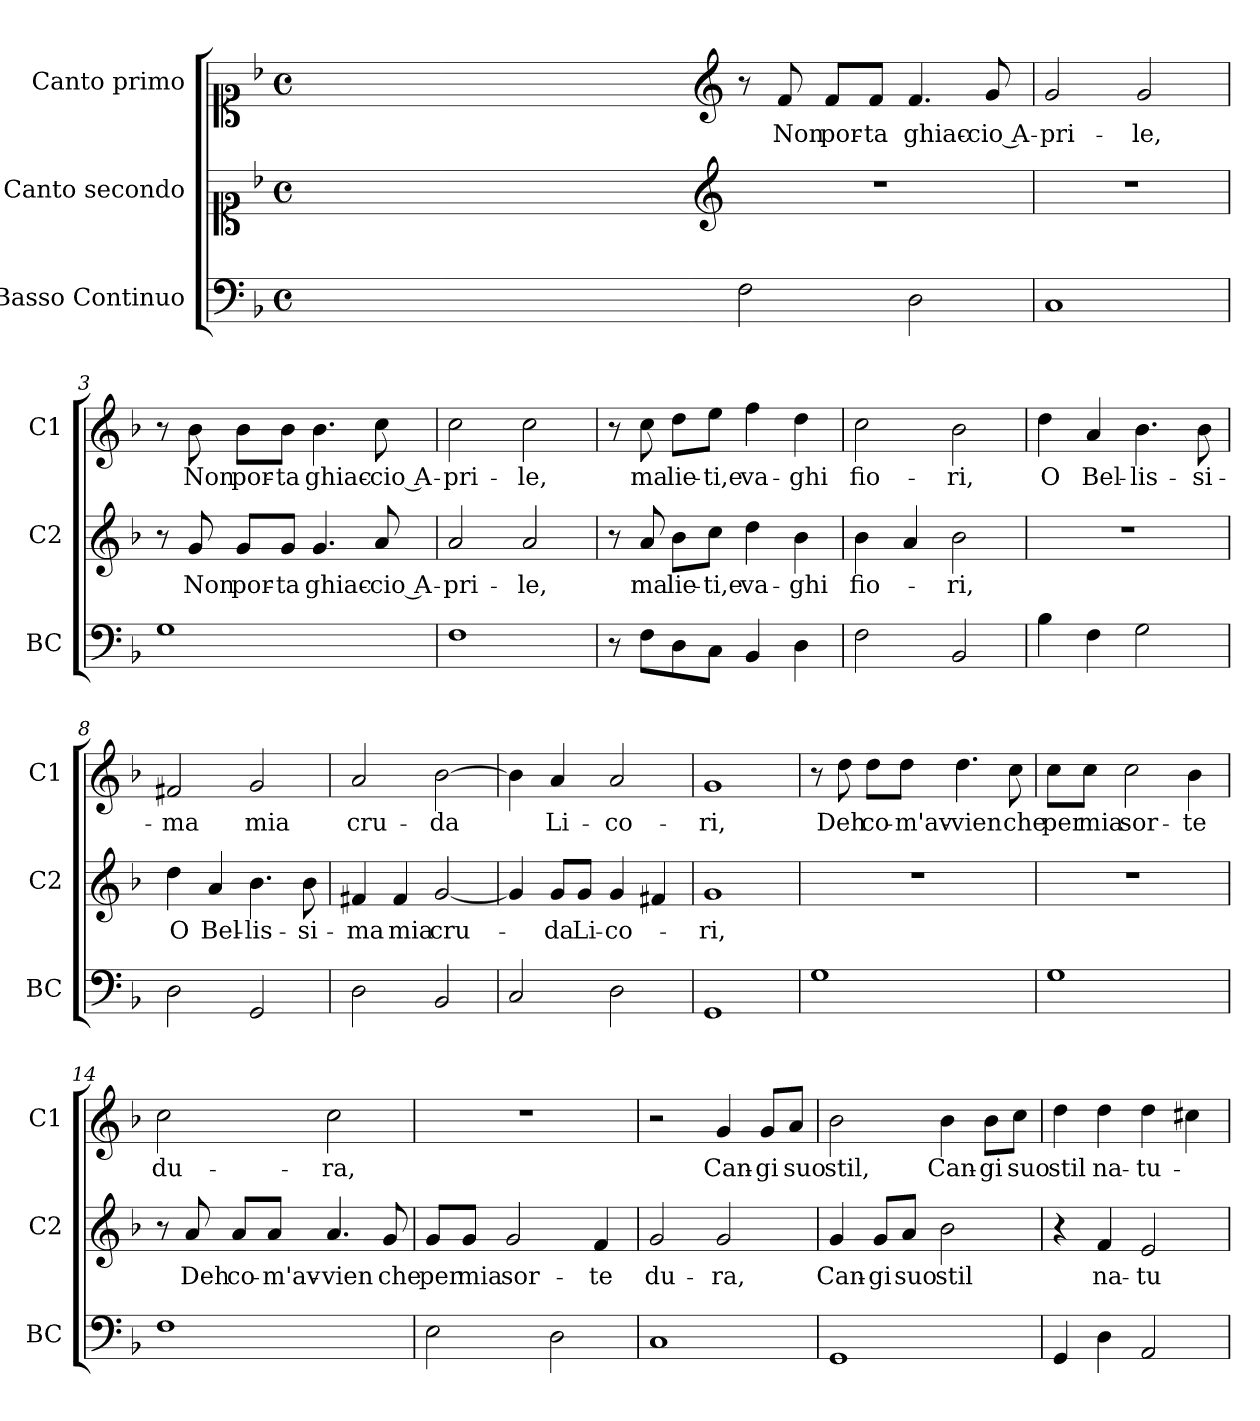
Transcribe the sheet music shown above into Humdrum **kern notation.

**kern	**kern	**text	**kern	**text
*part3	*part2	*part2	*part1	*part1
*staff3	*staff2	*staff2	*staff1	*staff1
*I"Basso Continuo	*I"Canto secondo	*	*I"Canto primo	*
*I'BC	*I'C2	*	*I'C1	*
*clefF4	*clefC1	*	*clefC1	*
*k[b-]	*k[b-]	*	*k[b-]	*
*F:	*F:	*	*F:	*
*M4/4	*M4/4	*	*M4/4	*
*met(c)	*met(c)	*	*met(c)	*
=	=	=	=	=
1ryy	1ryy	.	1ryy	.
=1X-	=1X-	=1X-	=1X-	=1X-
4ryy	4ryy	.	4ryy	.
4ryy	4ryy	.	4ryy	.
4ryy	4ryy	.	4ryy	.
4ryy	4ryy	.	4ryy	.
=1-	=1-	=1-	=1-	=1-
*	*clefG2	*	*clefG2	*
2F\	1r	.	8r	.
!	!	!	!	!LO:LY:b
.	.	.	8f/	Non
!	!	!	!	!LO:LY:b
.	.	.	8f/L	por-
!	!	!	!	!LO:LY:b
.	.	.	8f/J	-ta
!	!	!	!	!LO:LY:b
2D\	.	.	4.f/	ghiac-
!	!	!	!	!LO:LY:b
.	.	.	8g/	-cio A-
=2	=2	=2	=2	=2
!	!	!	!	!LO:LY:b
1C	1r	.	2g/	-pri-
!	!	!	!	!LO:LY:b
.	.	.	2g/	-le,
=3	=3	=3	=3	=3
1G	8r	.	8r	.
!	!	!LO:LY:b	!	!LO:LY:b
.	8g/	Non	8b-\	Non
!	!	!LO:LY:b	!	!LO:LY:b
.	8g/L	por-	8b-\L	por-
!	!	!LO:LY:b	!	!LO:LY:b
.	8g/J	-ta	8b-\J	-ta
!	!	!LO:LY:b	!	!LO:LY:b
.	4.g/	ghiac-	4.b-\	ghiac-
!	!	!LO:LY:b	!	!LO:LY:b
.	8a/	-cio A-	8cc\	-cio A-
=4	=4	=4	=4	=4
!	!	!LO:LY:b	!	!LO:LY:b
1F	2a/	-pri-	2cc\	-pri-
!	!	!LO:LY:b	!	!LO:LY:b
.	2a/	-le,	2cc\	-le,
!!LO:LB:g=z
=5	=5	=5	=5	=5
8r	8r	.	8r	.
!	!	!LO:LY:b	!	!LO:LY:b
8F\L	8a/	ma	8cc\	ma
!	!	!LO:LY:b	!	!LO:LY:b
8D\	8b-\L	lie-	8dd\L	lie-
!	!	!LO:LY:b	!	!LO:LY:b
8C\J	8cc\J	-ti,e	8ee\J	-ti,e
!	!	!LO:LY:b	!	!LO:LY:b
4BB-/	4dd\	va-	4ff\	va-
!	!	!LO:LY:b	!	!LO:LY:b
4D\	4b-\	-ghi	4dd\	-ghi
=6	=6	=6	=6	=6
!	!	!LO:LY:b	!	!LO:LY:b
2F\	4b-\	fio-	2cc\	fio-
.	4a/	.	.	.
!	!	!LO:LY:b	!	!LO:LY:b
2BB-/	2b-\	-ri,	2b-\	-ri,
=7	=7	=7	=7	=7
!	!	!	!	!LO:LY:b
4B-\	1r	.	4dd\	O
!	!	!	!	!LO:LY:b
4F\	.	.	4a/	Bel-
!	!	!	!	!LO:LY:b
2G\	.	.	4.b-\	-lis-
!	!	!	!	!LO:LY:b
.	.	.	8b-\	-si-
=8	=8	=8	=8	=8
!	!	!LO:LY:b	!	!LO:LY:b
2D\	4dd\	O	2f#X/	-ma
!	!	!LO:LY:b	!	!
.	4a/	Bel-	.	.
!	!	!LO:LY:b	!	!LO:LY:b
2GG/	4.b-\	-lis-	2g/	mia
!	!	!LO:LY:b	!	!
.	8b-\	-si-	.	.
=9	=9	=9	=9	=9
!	!	!LO:LY:b	!	!LO:LY:b
2D\	4f#X/	-ma	2a/	cru-
!	!	!LO:LY:b	!	!
.	4f#/	mia	.	.
!	!	!LO:LY:b	!	!LO:LY:b
2BB-/	[2g/	cru-	[2b-\	-da
=10	=10	=10	=10	=10
2C/	4g/]	.	4b-\]	.
!	!	!LO:LY:b	!	!LO:LY:b
.	8g/L	-da	4a/	Li-
!	!	!LO:LY:b	!	!
.	8g/J	Li-	.	.
!	!	!LO:LY:b	!	!LO:LY:b
2D\	4g/	-co-	2a/	-co-
.	4f#X/	.	.	.
=11	=11	=11	=11	=11
!	!	!LO:LY:b	!	!LO:LY:b
1GG	1g	-ri,	1g	-ri,
!!LO:LB:g=z
=12	=12	=12	=12	=12
1G	1r	.	8r	.
!	!	!	!	!LO:LY:b
.	.	.	8dd\	Deh
!	!	!	!	!LO:LY:b
.	.	.	8dd\L	co-
!	!	!	!	!LO:LY:b
.	.	.	8dd\J	-m'av-
!	!	!	!	!LO:LY:b
.	.	.	4.dd\	-vien
!	!	!	!	!LO:LY:b
.	.	.	8cc\	che
=13	=13	=13	=13	=13
!	!	!	!	!LO:LY:b
1G	1r	.	8cc\L	per
!	!	!	!	!LO:LY:b
.	.	.	8cc\J	mia
!	!	!	!	!LO:LY:b
.	.	.	2cc\	sor-
!	!	!	!	!LO:LY:b
.	.	.	4b-\	-te
=14	=14	=14	=14	=14
!	!	!	!	!LO:LY:b
1F	8r	.	2cc\	du-
!	!	!LO:LY:b	!	!
.	8a/	Deh	.	.
!	!	!LO:LY:b	!	!
.	8a/L	co-	.	.
!	!	!LO:LY:b	!	!
.	8a/J	-m'av-	.	.
!	!	!LO:LY:b	!	!LO:LY:b
.	4.a/	-vien	2cc\	-ra,
!	!	!LO:LY:b	!	!
.	8g/	che	.	.
=15	=15	=15	=15	=15
!	!	!LO:LY:b	!	!
2E\	8g/L	per	1r	.
!	!	!LO:LY:b	!	!
.	8g/J	mia	.	.
!	!	!LO:LY:b	!	!
.	2g/	sor-	.	.
2D\	.	.	.	.
!	!	!LO:LY:b	!	!
.	4f/	-te	.	.
=16	=16	=16	=16	=16
!	!	!LO:LY:b	!	!
1C	2g/	du-	2r	.
!	!	!LO:LY:b	!	!LO:LY:b
.	2g/	-ra,	4g/	Can-
!	!	!	!	!LO:LY:b
.	.	.	8g/L	-gi
!	!	!	!	!LO:LY:b
.	.	.	8a/J	suo
!!LO:LB:g=z
=17	=17	=17	=17	=17
!	!	!LO:LY:b	!	!LO:LY:b
1GG	4g/	Can-	2b-\	stil,
!	!	!LO:LY:b	!	!
.	8g/L	-gi	.	.
!	!	!LO:LY:b	!	!
.	8a/J	suo	.	.
!	!	!LO:LY:b	!	!LO:LY:b
.	2b-\	stil	4b-\	Can-
!	!	!	!	!LO:LY:b
.	.	.	8b-\L	-gi
!	!	!	!	!LO:LY:b
.	.	.	8cc\J	suo
=18	=18	=18	=18	=18
!	!	!	!	!LO:LY:b
4GG/	4r	.	4dd\	stil
!	!	!LO:LY:b	!	!LO:LY:b
4D\	4f/	na-	4dd\	na-
!	!	!LO:LY:b	!	!LO:LY:b
2AA/	2e/	-tu-	4dd\	-tu-
.	.	.	4cc#X\	.
=	=	=	=	=
*-	*-	*-	*-	*-
